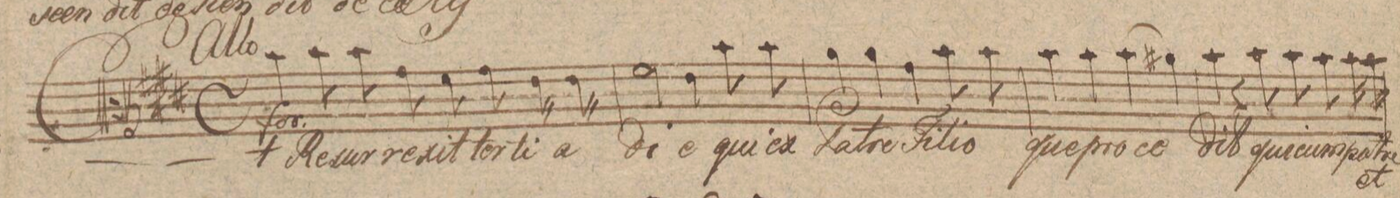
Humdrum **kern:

**kern	**text	**dynam
*I"Alto	*	*
*clefC3	*	*
*k[f#c#g#d#]	*	*
*met(c)	*	*
*M4/4	*	*
4b\	Et	f
8b\	Re-	.
8b\	-sur-	.
8g#\	-re-	.
8f#\	-xit	.
8g#\	ter-	.
16e\	-ti-	.
16e\	-a	.
=145	=145	=145
2f#\	di-	.
4e\	-e	.
8b\	qui	.
8b\	ex	.
=146	=146	=146
4a\	Pa-	.
4a\	-tre	.
4g#\	Fi-	.
8b\	-li-	.
8b\	-o-	.
=147	=147	=147
4b\	-que	.
4b\	pro-	.
(4b\	-ce-	.
4a#X\)	.	.
=148	=148	=148
4b\	-dit	.
4r	.	.
8b\	-qui	.
8b\	cum	.
8b\	pat-	.
16b\	-re	.
16b\	et	.
=149	=149	=149
*-	*-	*-
